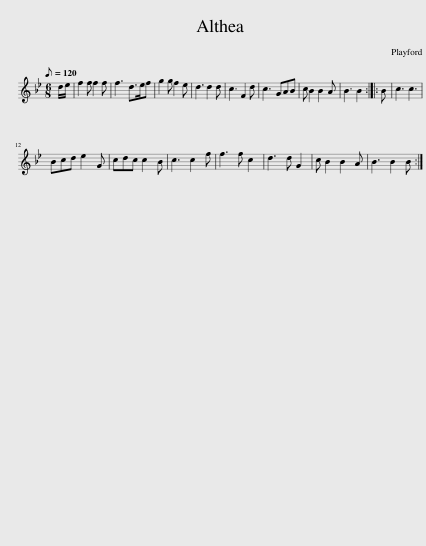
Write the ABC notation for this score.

X:1
L:1/8
Q:1/8=120
M:6/8
I:linebreak $
K:Gmin
V:1 treble
V:1
 d/e/ | f2 f f2 f | f3 d>ef | g2 g f2 e | d3 d2 d | %5
 c3 F2 d | c3 GAB | c B2 B2 A | B3 B2 :: B | %10
 c3 c3 |$ Bcd e2 G | cdc c2 B | c3 c2 f | f3 f c2 | %15
 d3 d G2 | c B2 B2 A | B3 B2 B :| %18
